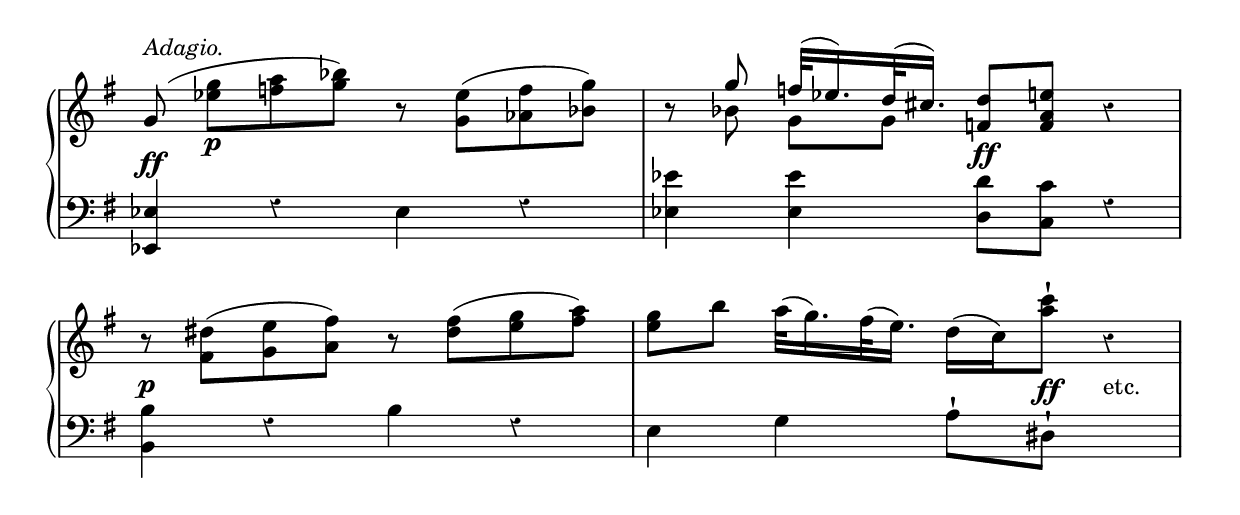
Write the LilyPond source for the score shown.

\version "2.6.3"
\include "english.ly"

global = {
  \key g \major
  \time 4/4
}

i = \context Staff \relative c'' {
  \context Voice = "i"
  \voiceOne
  \override Rest #'style = #'classical
  \once \override TextScript #'padding = #2
    g8(^\markup { \italic {Adagio.} } \stemDown <ef' g>8[\p <f a>8 <g bf>8]) b,8\rest <g ef'>8( <af f'>8 <bf g'>8) | \stemUp b8\rest g'8 f32[( ef16.) d32( cs16.)] <f, d'>8 <f a e'>8 b4\rest \break
    \stemDown b8\rest <fs ds'>8( <g e'>8 <a fs'>8) b8\rest <ds fs>8( <e g>8 <fs a>8) | <e g>8 b'8 a32[( g16.) fs32( e16.)] d16[( c16) <a' c>8-|] b,4\rest \bar "|"
}

ii = \context Staff \relative c' {
  \context Voice = "ii"
  \voiceTwo
  \override Rest #'style = #'classical
    s2 s2 | s8 bf'8 g8[ g8] s4 s4 |
    s2 s2 | s2 s4 s4
}

iii = \context Staff \relative c {
  \context Voice = "iii"
  \voiceOne
  \override Rest #'style = #'classical
    <ef, ef'>4^\ff f'4\rest \stemDown ef4 f4\rest | <ef ef'>4 <ef ef'>4 <d d'>8^\ff <c c'>8 f4\rest |
    <b, b'>4^\p f'4\rest b4 f4\rest | e4 g4 a8-| ds,8-|^\ff \once \override TextScript #'padding = #2 s4^"etc."
}

\score {
  \context PianoStaff <<
    \context Staff = "treble" <<
      \global
      \clef treble
      \i
      \ii
    >>
    \context Staff = "bass" <<
      \global
      \clef bass
      \iii
    >>
  >>
  \layout {
    indent = 0.0\cm
    \context {
      \Score
       \remove Bar_number_engraver
     }     
    \context {
       \Staff \remove Time_signature_engraver
    }
   }
  \midi { \tempo 4 = 80 }
}
